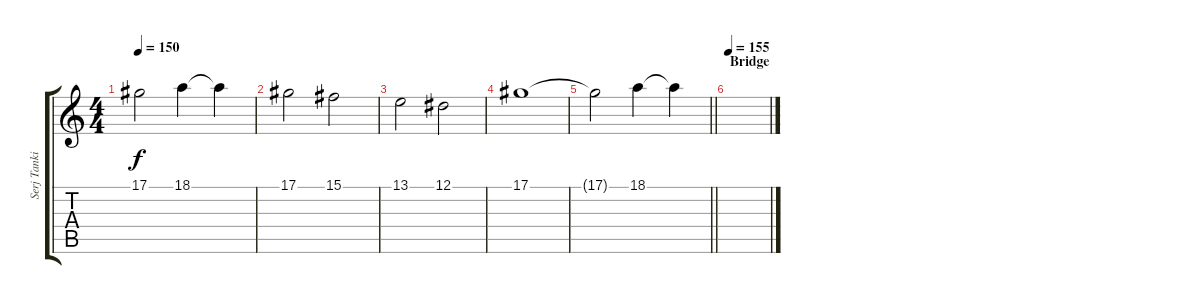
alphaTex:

\track ("Serj Tankian" "Serj Tanki") {instrument stringensemble1}
\staff {score tabs}
\tuning (Eb4 Bb3 Gb3 Db3 Ab2 Db2) {hide}
\ts (4 4)
\tempo 150
\clef g2
\ks c
17.1{t}.2{dy f} 18.1.4 18.1{t}.4 |
17.1.2 15.1.2 |
13.1.2 12.1.2 |
17.1.1 |
\barLineRight lightlight
17.1{t}.2 18.1.4 18.1{t}.4 |
\section ("" "Bridge")
\tempo 150
\tempo 155
